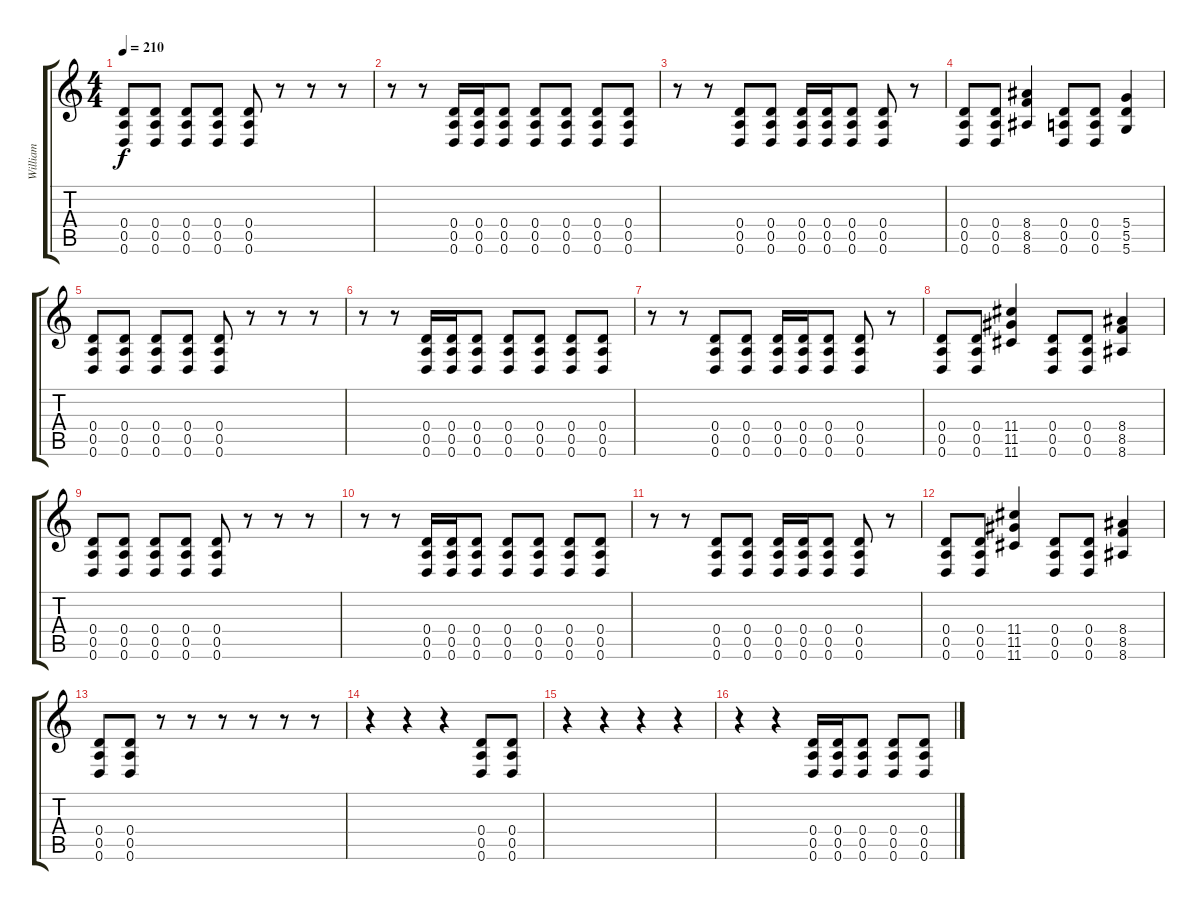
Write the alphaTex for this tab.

\track ("William" "William") {instrument distortionguitar}
\staff {score tabs}
\tuning (E4 B3 G3 D3 A2 D2) {hide}
\ts (4 4)
\tempo 210
\clef g2
\ks c
(0.4 0.5 0.6).8{dy f} (0.4 0.5 0.6).8 (0.4 0.5 0.6).8 (0.4 0.5 0.6).8 (0.4 0.5 0.6).8 r.8 r.8 r.8 |
r.8 r.8 (0.4 0.5 0.6).16 (0.4 0.5 0.6).16 (0.4 0.5 0.6).8 (0.4 0.5 0.6).8 (0.4 0.5 0.6).8 (0.4 0.5 0.6).8 (0.4 0.5 0.6).8 |
r.8 r.8 (0.4 0.5 0.6).8 (0.4 0.5 0.6).8 (0.4 0.5 0.6).16 (0.4 0.5 0.6).16 (0.4 0.5 0.6).8 (0.4 0.5 0.6).8 r.8 |
(0.4 0.5 0.6).8 (0.4 0.5 0.6).8 (8.4 8.5 8.6).4 (0.4 0.5 0.6).8 (0.4 0.5 0.6).8 (5.4 5.5 5.6).4 |
(0.4 0.5 0.6).8 (0.4 0.5 0.6).8 (0.4 0.5 0.6).8 (0.4 0.5 0.6).8 (0.4 0.5 0.6).8 r.8 r.8 r.8 |
r.8 r.8 (0.4 0.5 0.6).16 (0.4 0.5 0.6).16 (0.4 0.5 0.6).8 (0.4 0.5 0.6).8 (0.4 0.5 0.6).8 (0.4 0.5 0.6).8 (0.4 0.5 0.6).8 |
r.8 r.8 (0.4 0.5 0.6).8 (0.4 0.5 0.6).8 (0.4 0.5 0.6).16 (0.4 0.5 0.6).16 (0.4 0.5 0.6).8 (0.4 0.5 0.6).8 r.8 |
(0.4 0.5 0.6).8 (0.4 0.5 0.6).8 (11.4 11.5 11.6).4 (0.4 0.5 0.6).8 (0.4 0.5 0.6).8 (8.4 8.5 8.6).4 |
(0.4 0.5 0.6).8 (0.4 0.5 0.6).8 (0.4 0.5 0.6).8 (0.4 0.5 0.6).8 (0.4 0.5 0.6).8 r.8 r.8 r.8 |
r.8 r.8 (0.4 0.5 0.6).16 (0.4 0.5 0.6).16 (0.4 0.5 0.6).8 (0.4 0.5 0.6).8 (0.4 0.5 0.6).8 (0.4 0.5 0.6).8 (0.4 0.5 0.6).8 |
r.8 r.8 (0.4 0.5 0.6).8 (0.4 0.5 0.6).8 (0.4 0.5 0.6).16 (0.4 0.5 0.6).16 (0.4 0.5 0.6).8 (0.4 0.5 0.6).8 r.8 |
(0.4 0.5 0.6).8 (0.4 0.5 0.6).8 (11.4 11.5 11.6).4 (0.4 0.5 0.6).8 (0.4 0.5 0.6).8 (8.4 8.5 8.6).4 |
(0.4 0.5 0.6).8 (0.4 0.5 0.6).8 r.8 r.8 r.8 r.8 r.8 r.8 |
r.4 r.4 r.4 (0.4 0.5 0.6).8 (0.4 0.5 0.6).8 |
r.4 r.4 r.4 r.4 |
r.4 r.4 (0.4 0.5 0.6).16 (0.4 0.5 0.6).16 (0.4 0.5 0.6).8 (0.4 0.5 0.6).8 (0.4 0.5 0.6).8
